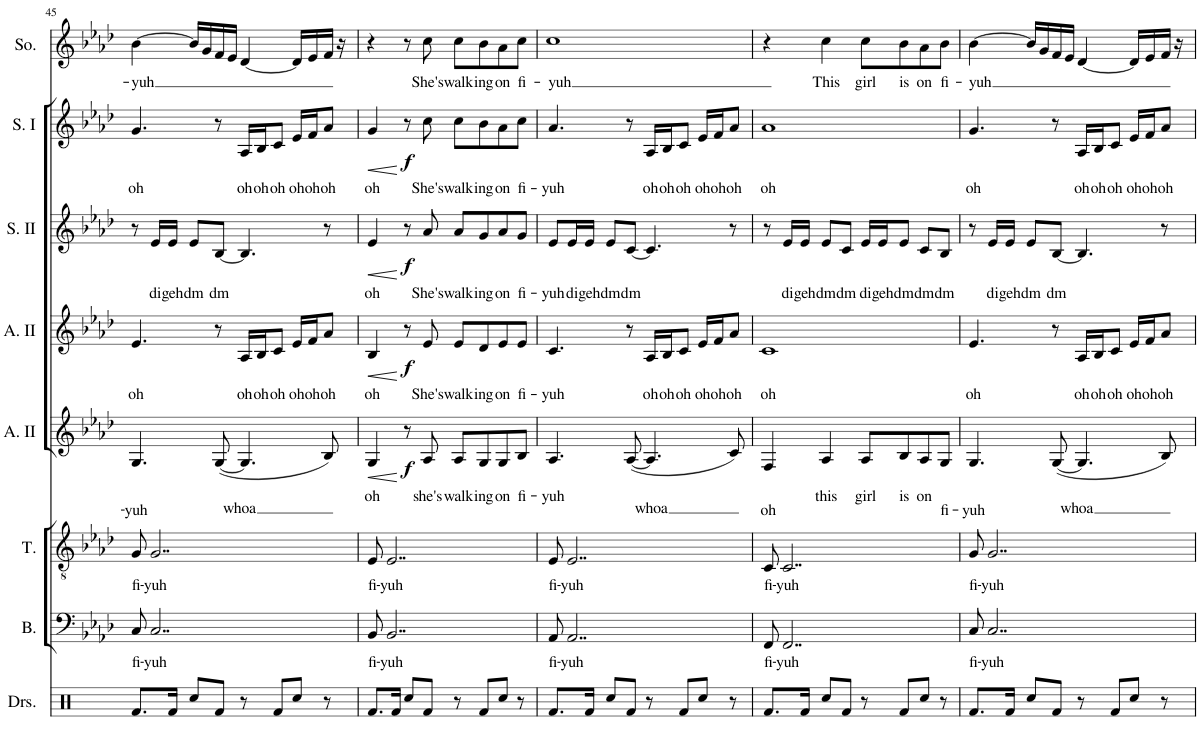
**kern	**text	**kern	**text	**kern	**text	**dynam	**kern	**text	**dynam	**kern	**text	**dynam	**kern	**text	**dynam	**kern	**text
*part7	*part7	*part6	*part6	*part5	*part5	*part5	*part4	*part4	*part4	*part3	*part3	*part3	*part2	*part2	*part2	*part1	*part1
*staff7	*staff7	*staff6	*staff6	*staff5	*staff5	*staff5	*staff4	*staff4	*staff4	*staff3	*staff3	*staff3	*staff2	*staff2	*staff2	*staff1	*staff1
*I"Ally (Bass)	*	*I"Ally (Tenor)	*	*I"Alto II	*	*	*I"Alto I	*	*	*I"Soprano II	*	*	*I"Soprano I	*	*	*I"Solo	*
*I'B.	*	*I'T.	*	*I'A. II	*	*	*	*	*	*I'S. II	*	*	*I'S. I	*	*	*I'So.	*
!!LO:PB:g=z
*clefF4	*	*clefGv2	*	*clefG2	*	*	*clefG2	*	*	*clefG2	*	*	*clefG2	*	*	*clefG2	*
*k[b-e-a-d-]	*	*k[b-e-a-d-]	*	*k[b-e-a-d-]	*	*	*k[b-e-a-d-]	*	*	*k[b-e-a-d-]	*	*	*k[b-e-a-d-]	*	*	*k[b-e-a-d-]	*
*M4/4	*	*M4/4	*	*M4/4	*	*	*M4/4	*	*	*M4/4	*	*	*M4/4	*	*	*M4/4	*
=45	=45	=45	=45	=45	=45	=45	=45	=45	=45	=45	=45	=45	=45	=45	=45	=45	=45
!	!LO:LY:b	!	!LO:LY:b	!	!LO:LY:b	!	!	!LO:LY:b	!	!	!	!	!	!LO:LY:b	!	!	!LO:LY:b
8C/	fi-	8G/	fi-	4.G/	-yuh	.	4.e-/	oh	.	8r	.	.	4.g/	oh	.	[4b-\	-yuh
!	!LO:LY:b	!	!LO:LY:b	!	!	!	!	!	!	!	!LO:LY:b	!	!	!	!	!	!
2..C/	-yuh	2..G/	-yuh	.	.	.	.	.	.	16e-/LL	di-	.	.	.	.	.	.
!	!	!	!	!	!	!	!	!	!	!	!LO:LY:b	!	!	!	!	!	!
.	.	.	.	.	.	.	.	.	.	16e-/JJ	-geh	.	.	.	.	.	.
!	!	!	!	!	!	!	!	!	!	!	!LO:LY:b	!	!	!	!	!	!
.	.	.	.	.	.	.	.	.	.	8e-/L	dm	.	.	.	.	16b-/LL]	.
.	.	.	.	.	.	.	.	.	.	.	.	.	.	.	.	16g/	.
!	!	!	!	!	!LO:LY:b	!	!	!	!	!	!LO:LY:b	!	!	!	!	!	!
.	.	.	.	([8G/	whoa	.	8r	.	.	[8B-/J	dm	.	8r	.	.	16f/	.
.	.	.	.	.	.	.	.	.	.	.	.	.	.	.	.	16e-/JJ	.
!	!	!	!	!	!	!	!	!LO:LY:b	!	!	!	!	!	!LO:LY:b	!	!	!
.	.	.	.	4.G/]	.	.	16A-/LL	oh	.	4.B-/]	.	.	16A-/LL	oh	.	[4d-/	.
!	!	!	!	!	!	!	!	!LO:LY:b	!	!	!	!	!	!LO:LY:b	!	!	!
.	.	.	.	.	.	.	16B-/J	oh	.	.	.	.	16B-/J	oh	.	.	.
!	!	!	!	!	!	!	!	!LO:LY:b	!	!	!	!	!	!LO:LY:b	!	!	!
.	.	.	.	.	.	.	8c/J	oh	.	.	.	.	8c/J	oh	.	.	.
!	!	!	!	!	!	!	!	!LO:LY:b	!	!	!	!	!	!LO:LY:b	!	!	!
.	.	.	.	.	.	.	16e-/LL	oh	.	.	.	.	16e-/LL	oh	.	16d-/LL]	.
!	!	!	!	!	!	!	!	!LO:LY:b	!	!	!	!	!	!LO:LY:b	!	!	!
.	.	.	.	.	.	.	16f/J	oh	.	.	.	.	16f/J	oh	.	16e-/	.
!	!	!	!	!	!	!	!	!LO:LY:b	!	!	!	!	!	!LO:LY:b	!	!	!
.	.	.	.	8B-/)	.	.	8a-/J	oh	.	8r	.	.	8a-/J	oh	.	16f/JJ	.
.	.	.	.	.	.	.	.	.	.	.	.	.	.	.	.	16r	.
=46	=46	=46	=46	=46	=46	=46	=46	=46	=46	=46	=46	=46	=46	=46	=46	=46	=46
!	!LO:LY:b	!	!LO:LY:b	!	!LO:LY:b	!LO:HP:b	!	!LO:LY:b	!LO:HP:b	!	!LO:LY:b	!LO:HP:b	!	!LO:LY:b	!LO:HP:b	!	!
8BB-/	fi-	8E-/	fi-	4G/	oh	<	4B-/	oh	<	4e-/	oh	<	4g/	oh	<	4r	.
!	!LO:LY:b	!	!LO:LY:b	!	!	!	!	!	!	!	!	!	!	!	!	!	!
2..BB-/	-yuh	2..E-/	-yuh	.	.	.	.	.	.	.	.	.	.	.	.	.	.
.	.	.	.	8r	.	[	8r	.	[	8r	.	[	8r	.	[	8r	.
!	!	!	!	!	!LO:LY:b	!LO:DY:b	!	!LO:LY:b	!LO:DY:b	!	!LO:LY:b	!LO:DY:b	!	!LO:LY:b	!LO:DY:b	!	!LO:LY:b
.	.	.	.	8A-/	she's	f	8e-/	She's	f	8a-/	She's	f	8cc\	She's	f	8cc\	She's
!	!	!	!	!	!LO:LY:b	!	!	!LO:LY:b	!	!	!LO:LY:b	!	!	!LO:LY:b	!	!	!LO:LY:b
.	.	.	.	8A-/L	walk-	.	8e-/L	walk-	.	8a-/L	walk-	.	8cc\L	walk-	.	8cc\L	walk-
!	!	!	!	!	!LO:LY:b	!	!	!LO:LY:b	!	!	!LO:LY:b	!	!	!LO:LY:b	!	!	!LO:LY:b
.	.	.	.	8G/	-ing	.	8d-/	-ing	.	8g/	-ing	.	8b-\	-ing	.	8b-\	-ing
!	!	!	!	!	!LO:LY:b	!	!	!LO:LY:b	!	!	!LO:LY:b	!	!	!LO:LY:b	!	!	!LO:LY:b
.	.	.	.	8G/	on	.	8e-/	on	.	8a-/	on	.	8a-\	on	.	8a-\	on
!	!	!	!	!	!LO:LY:b	!	!	!LO:LY:b	!	!	!LO:LY:b	!	!	!LO:LY:b	!	!	!LO:LY:b
.	.	.	.	8B-/J	fi-	.	8e-/J	fi-	.	8g/J	fi-	.	8cc\J	fi-	.	8cc\J	fi-
=47	=47	=47	=47	=47	=47	=47	=47	=47	=47	=47	=47	=47	=47	=47	=47	=47	=47
!	!LO:LY:b	!	!LO:LY:b	!	!LO:LY:b	!	!	!LO:LY:b	!	!	!LO:LY:b	!	!	!LO:LY:b	!	!	!LO:LY:b
8AA-/	fi-	8E-/	fi-	4.A-/	yuh	.	4.c/	-yuh	.	8e-/L	yuh	.	4.a-/	-yuh	.	1cc	-yuh
!	!LO:LY:b	!	!LO:LY:b	!	!	!	!	!	!	!	!LO:LY:b	!	!	!	!	!	!
2..AA-/	-yuh	2..E-/	-yuh	.	.	.	.	.	.	16e-/L	di-	.	.	.	.	.	.
!	!	!	!	!	!	!	!	!	!	!	!LO:LY:b	!	!	!	!	!	!
.	.	.	.	.	.	.	.	.	.	16e-/JJ	-geh	.	.	.	.	.	.
!	!	!	!	!	!	!	!	!	!	!	!LO:LY:b	!	!	!	!	!	!
.	.	.	.	.	.	.	.	.	.	8e-/L	dm	.	.	.	.	.	.
!	!	!	!	!	!LO:LY:b	!	!	!	!	!	!LO:LY:b	!	!	!	!	!	!
.	.	.	.	([8A-/	whoa	.	8r	.	.	[8c/J	dm	.	8r	.	.	.	.
!	!	!	!	!	!	!	!	!LO:LY:b	!	!	!	!	!	!LO:LY:b	!	!	!
.	.	.	.	4.A-/]	.	.	16A-/LL	oh	.	4.c/]	.	.	16A-/LL	oh	.	.	.
!	!	!	!	!	!	!	!	!LO:LY:b	!	!	!	!	!	!LO:LY:b	!	!	!
.	.	.	.	.	.	.	16B-/J	oh	.	.	.	.	16B-/J	oh	.	.	.
!	!	!	!	!	!	!	!	!LO:LY:b	!	!	!	!	!	!LO:LY:b	!	!	!
.	.	.	.	.	.	.	8c/J	oh	.	.	.	.	8c/J	oh	.	.	.
!	!	!	!	!	!	!	!	!LO:LY:b	!	!	!	!	!	!LO:LY:b	!	!	!
.	.	.	.	.	.	.	16e-/LL	oh	.	.	.	.	16e-/LL	oh	.	.	.
!	!	!	!	!	!	!	!	!LO:LY:b	!	!	!	!	!	!LO:LY:b	!	!	!
.	.	.	.	.	.	.	16f/J	oh	.	.	.	.	16f/J	oh	.	.	.
!	!	!	!	!	!	!	!	!LO:LY:b	!	!	!	!	!	!LO:LY:b	!	!	!
.	.	.	.	8c/)	.	.	8a-/J	oh	.	8r	.	.	8a-/J	oh	.	.	.
=48	=48	=48	=48	=48	=48	=48	=48	=48	=48	=48	=48	=48	=48	=48	=48	=48	=48
!	!LO:LY:b	!	!LO:LY:b	!	!LO:LY:b	!	!	!LO:LY:b	!	!	!	!	!	!LO:LY:b	!	!	!
8FF/	fi-	8C/	fi-	4F/	oh	.	1c	oh	.	8r	.	.	1a-	oh	.	4r	.
!	!LO:LY:b	!	!LO:LY:b	!	!	!	!	!	!	!	!LO:LY:b	!	!	!	!	!	!
2..FF/	-yuh	2..C/	-yuh	.	.	.	.	.	.	16e-/LL	di-	.	.	.	.	.	.
!	!	!	!	!	!	!	!	!	!	!	!LO:LY:b	!	!	!	!	!	!
.	.	.	.	.	.	.	.	.	.	16e-/JJ	-geh	.	.	.	.	.	.
!	!	!	!	!	!LO:LY:b	!	!	!	!	!	!LO:LY:b	!	!	!	!	!	!LO:LY:b
.	.	.	.	4A-/	this	.	.	.	.	8e-/L	dm	.	.	.	.	4cc\	This
!	!	!	!	!	!	!	!	!	!	!	!LO:LY:b	!	!	!	!	!	!
.	.	.	.	.	.	.	.	.	.	8c/J	dm	.	.	.	.	.	.
!	!	!	!	!	!LO:LY:b	!	!	!	!	!	!LO:LY:b	!	!	!	!	!	!LO:LY:b
.	.	.	.	8A-/L	girl	.	.	.	.	16e-/LL	di-	.	.	.	.	8cc\L	girl
!	!	!	!	!	!	!	!	!	!	!	!LO:LY:b	!	!	!	!	!	!
.	.	.	.	.	.	.	.	.	.	16e-/J	-geh	.	.	.	.	.	.
!	!	!	!	!	!LO:LY:b	!	!	!	!	!	!LO:LY:b	!	!	!	!	!	!LO:LY:b
.	.	.	.	8B-/	is	.	.	.	.	8e-/J	dm	.	.	.	.	8b-\	is
!	!	!	!	!	!LO:LY:b	!	!	!	!	!	!LO:LY:b	!	!	!	!	!	!LO:LY:b
.	.	.	.	8A-/	on	.	.	.	.	8c/L	dm	.	.	.	.	8a-\	on
!	!	!	!	!	!LO:LY:b	!	!	!	!	!	!LO:LY:b	!	!	!	!	!	!LO:LY:b
.	.	.	.	8G/J	fi-	.	.	.	.	8B-/J	dm	.	.	.	.	8b-\J	fi-
=49	=49	=49	=49	=49	=49	=49	=49	=49	=49	=49	=49	=49	=49	=49	=49	=49	=49
!	!LO:LY:b	!	!LO:LY:b	!	!LO:LY:b	!	!	!LO:LY:b	!	!	!	!	!	!LO:LY:b	!	!	!LO:LY:b
8C/	fi-	8G/	fi-	4.G/	-yuh	.	4.e-/	oh	.	8r	.	.	4.g/	oh	.	[4b-\	-yuh
!	!LO:LY:b	!	!LO:LY:b	!	!	!	!	!	!	!	!LO:LY:b	!	!	!	!	!	!
2..C/	-yuh	2..G/	-yuh	.	.	.	.	.	.	16e-/LL	di-	.	.	.	.	.	.
!	!	!	!	!	!	!	!	!	!	!	!LO:LY:b	!	!	!	!	!	!
.	.	.	.	.	.	.	.	.	.	16e-/JJ	-geh	.	.	.	.	.	.
!	!	!	!	!	!	!	!	!	!	!	!LO:LY:b	!	!	!	!	!	!
.	.	.	.	.	.	.	.	.	.	8e-/L	dm	.	.	.	.	16b-/LL]	.
.	.	.	.	.	.	.	.	.	.	.	.	.	.	.	.	16g/	.
!	!	!	!	!	!LO:LY:b	!	!	!	!	!	!LO:LY:b	!	!	!	!	!	!
.	.	.	.	([8G/	whoa	.	8r	.	.	[8B-/J	dm	.	8r	.	.	16f/	.
.	.	.	.	.	.	.	.	.	.	.	.	.	.	.	.	16e-/JJ	.
!	!	!	!	!	!	!	!	!LO:LY:b	!	!	!	!	!	!LO:LY:b	!	!	!
.	.	.	.	4.G/]	.	.	16A-/LL	oh	.	4.B-/]	.	.	16A-/LL	oh	.	[4d-/	.
!	!	!	!	!	!	!	!	!LO:LY:b	!	!	!	!	!	!LO:LY:b	!	!	!
.	.	.	.	.	.	.	16B-/J	oh	.	.	.	.	16B-/J	oh	.	.	.
!	!	!	!	!	!	!	!	!LO:LY:b	!	!	!	!	!	!LO:LY:b	!	!	!
.	.	.	.	.	.	.	8c/J	oh	.	.	.	.	8c/J	oh	.	.	.
!	!	!	!	!	!	!	!	!LO:LY:b	!	!	!	!	!	!LO:LY:b	!	!	!
.	.	.	.	.	.	.	16e-/LL	oh	.	.	.	.	16e-/LL	oh	.	16d-/LL]	.
!	!	!	!	!	!	!	!	!LO:LY:b	!	!	!	!	!	!LO:LY:b	!	!	!
.	.	.	.	.	.	.	16f/J	oh	.	.	.	.	16f/J	oh	.	16e-/	.
!	!	!	!	!	!	!	!	!LO:LY:b	!	!	!	!	!	!LO:LY:b	!	!	!
.	.	.	.	8B-/)	.	.	8a-/J	oh	.	8r	.	.	8a-/J	oh	.	16f/JJ	.
.	.	.	.	.	.	.	.	.	.	.	.	.	.	.	.	16r	.
=	=	=	=	=	=	=	=	=	=	=	=	=	=	=	=	=	=
*-	*-	*-	*-	*-	*-	*-	*-	*-	*-	*-	*-	*-	*-	*-	*-	*-	*-
